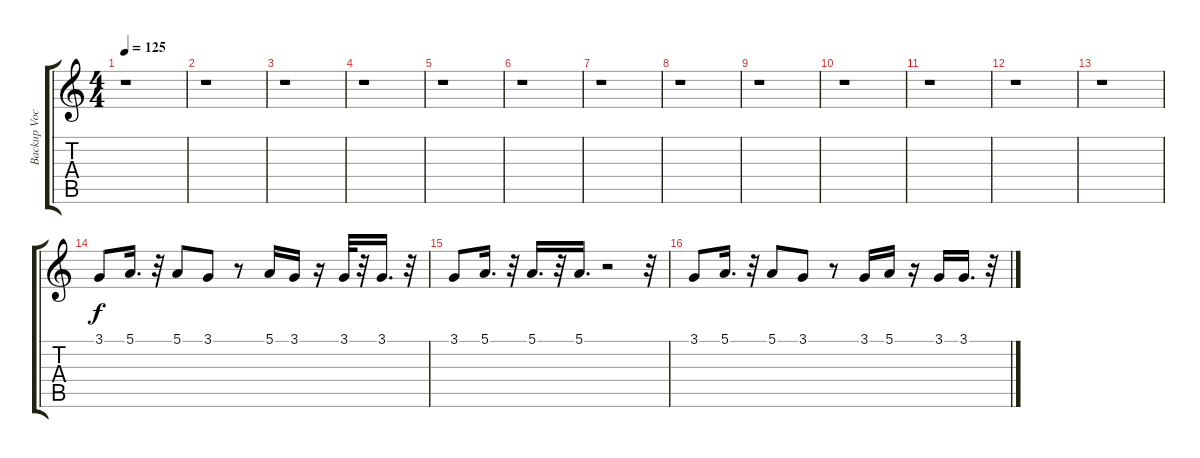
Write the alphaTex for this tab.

\track ("Backup Voc" "Backup Voc") {instrument voiceoohs}
\staff {score tabs}
\tuning (E4 B3 G3 D3 A2 E2) {hide}
\ts (4 4)
\tempo 125
\clef g2
\ks c
r.1{dy f} |
r.1 |
r.1 |
r.1 |
r.1 |
r.1 |
r.1 |
r.1 |
r.1 |
r.1 |
r.1 |
r.1 |
r.1 |
3.1.8 5.1.16{d} r.32 5.1.8 3.1.8 r.8 5.1.16 3.1.16 r.16 3.1.32 r.32 3.1.16{d} r.32 |
3.1.8 5.1.16{d} r.32 5.1.16{d} r.32 5.1.16{d} r.2 r.32 |
3.1.8 5.1.16{d} r.32 5.1.8 3.1.8 r.8 3.1.16 5.1.16 r.16 3.1.16 3.1.16{d} r.32
